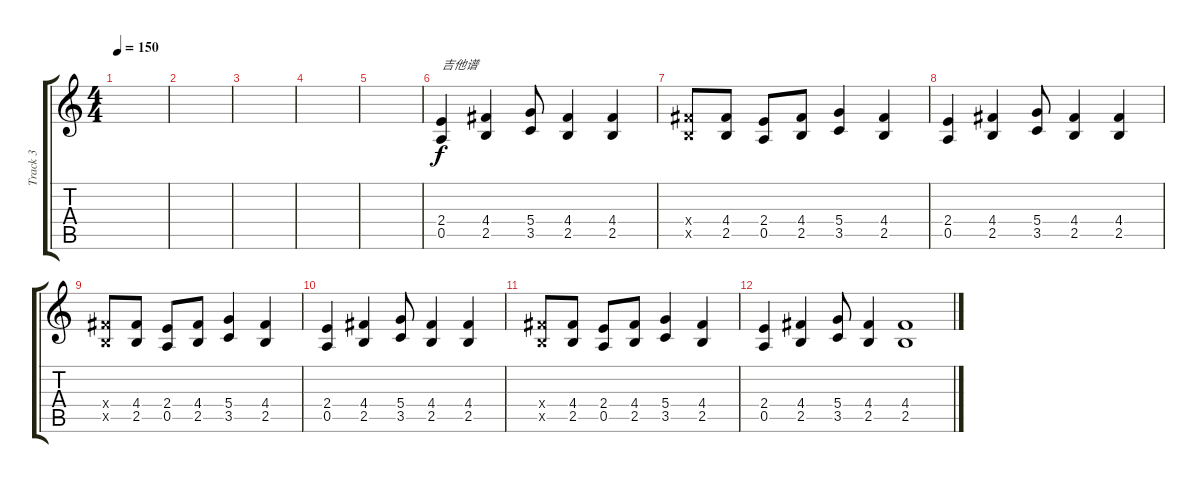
\track ("Track 3" "Track 3") {instrument distortionguitar}
\staff {score tabs}
\tuning (E4 B3 G3 D3 A2 E2) {hide}
\ts (4 4)
\tempo 150
\clef g2
\ks c
|
|
|
|
|
(2.4 0.5).4{txt "吉他谱"} (4.4 2.5).4 (5.4 3.5).8 (4.4 2.5).4 (4.4 2.5).4 |
(4.4{x} 2.5{x}).8 (4.4 2.5).8 (2.4 0.5).8 (4.4 2.5).8 (5.4 3.5).4 (4.4 2.5).4 |
(2.4 0.5).4 (4.4 2.5).4 (5.4 3.5).8 (4.4 2.5).4 (4.4 2.5).4 |
(4.4{x} 2.5{x}).8 (4.4 2.5).8 (2.4 0.5).8 (4.4 2.5).8 (5.4 3.5).4 (4.4 2.5).4 |
(2.4 0.5).4 (4.4 2.5).4 (5.4 3.5).8 (4.4 2.5).4 (4.4 2.5).4 |
(4.4{x} 2.5{x}).8 (4.4 2.5).8 (2.4 0.5).8 (4.4 2.5).8 (5.4 3.5).4 (4.4 2.5).4 |
(2.4 0.5).4 (4.4 2.5).4 (5.4 3.5).8 (4.4 2.5).4 (4.4 2.5).1
